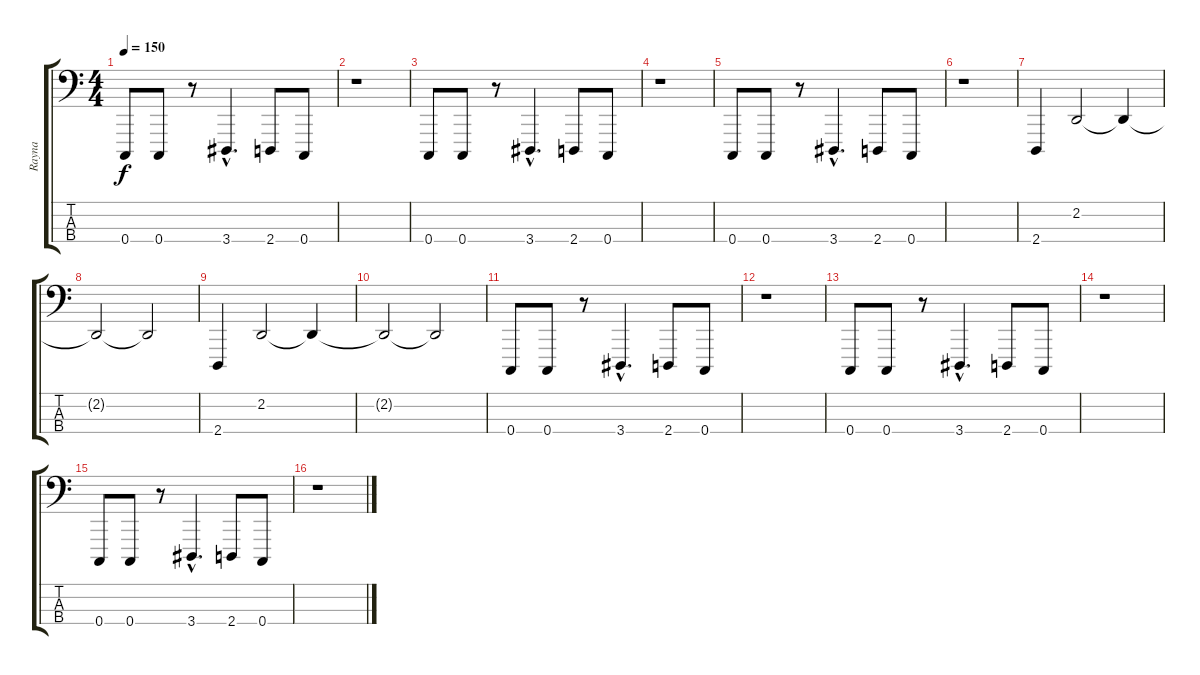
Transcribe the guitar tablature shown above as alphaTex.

\track ("Rayna" "Rayna") {instrument lead8bassandlead}
\staff {score tabs}
\tuning (F2 C2 G1 C1) {hide}
\ts (4 4)
\tempo 150
\clef f4
\ks c
0.4.8{dy f instrument lead8bassandlead} 0.4.8 r.8 3.4{hac}.4{d} 2.4.8 0.4.8 |
r.1 |
0.4.8{instrument lead8bassandlead} 0.4.8 r.8 3.4{hac}.4{d} 2.4.8 0.4.8 |
r.1 |
0.4.8{instrument lead8bassandlead} 0.4.8 r.8 3.4{hac}.4{d} 2.4.8 0.4.8 |
r.1 |
2.4.4 2.2.2 2.2{t}.4 |
2.2{t}.2 2.2{t}.2 |
2.4.4 2.2.2 2.2{t}.4 |
2.2{t}.2 2.2{t}.2 |
0.4.8{instrument lead8bassandlead} 0.4.8 r.8 3.4{hac}.4{d} 2.4.8 0.4.8 |
r.1 |
0.4.8{instrument lead8bassandlead} 0.4.8 r.8 3.4{hac}.4{d} 2.4.8 0.4.8 |
r.1 |
0.4.8{instrument lead8bassandlead} 0.4.8 r.8 3.4{hac}.4{d} 2.4.8 0.4.8 |
r.1
